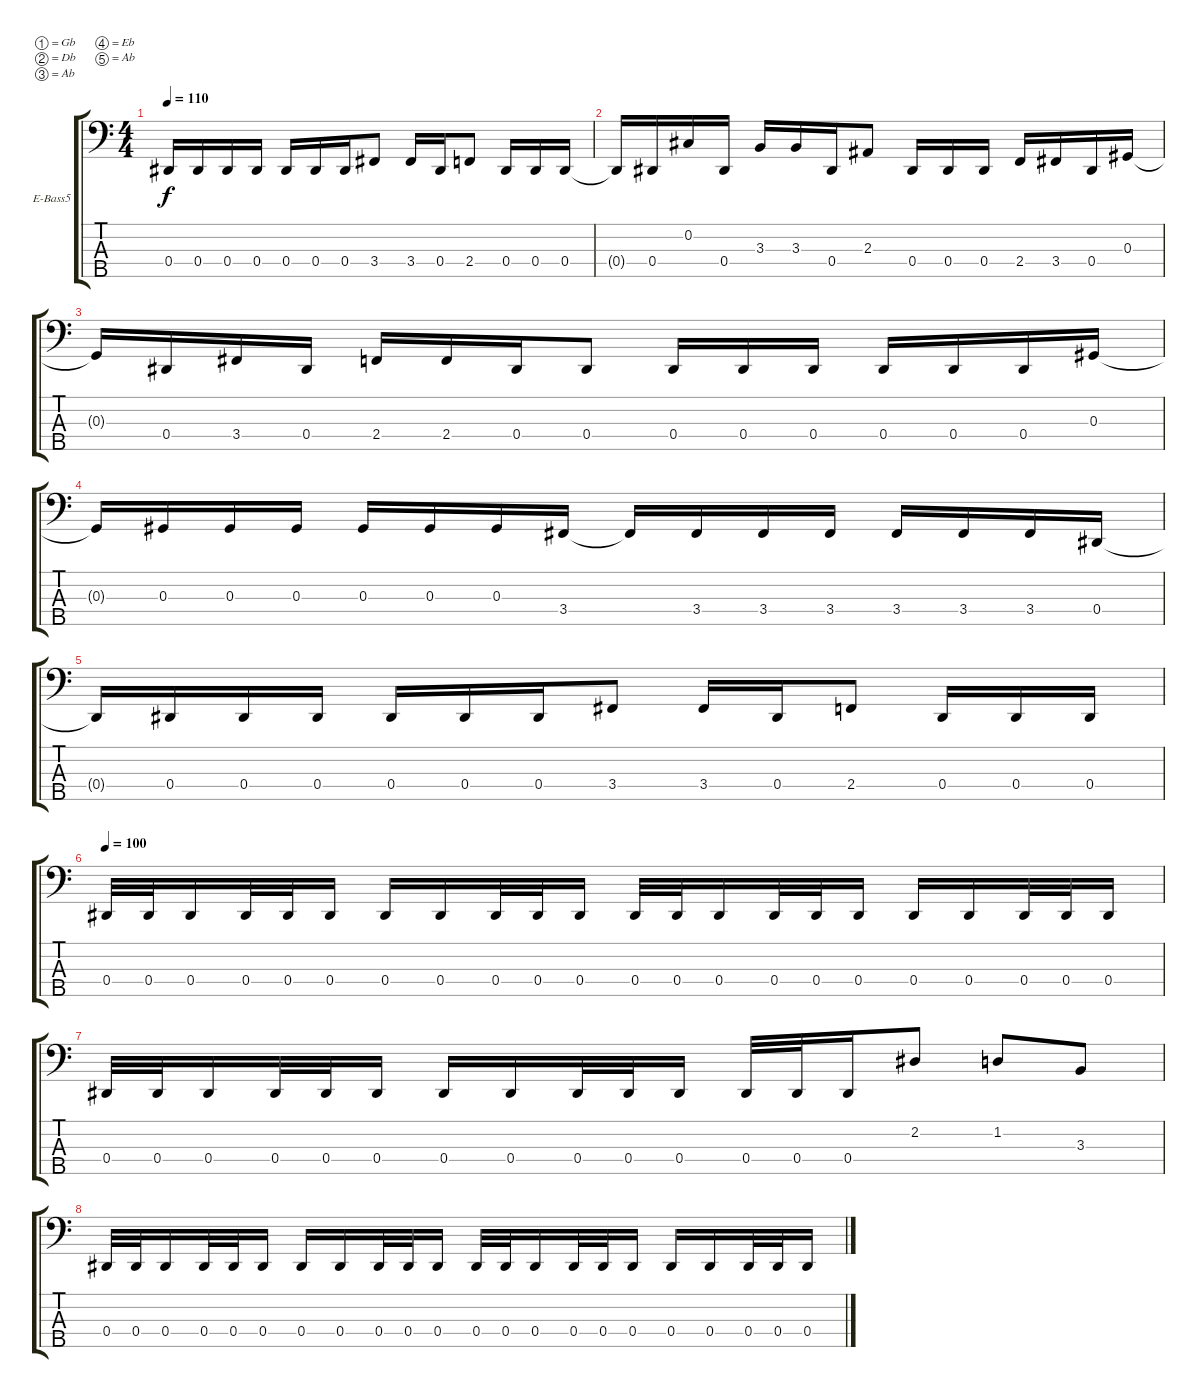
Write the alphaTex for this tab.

\defaultSystemsLayout 4
\bracketExtendMode groupsimilarinstruments
\firstSystemTrackNameOrientation horizontal
\otherSystemsTrackNameOrientation horizontal
\track ("Electric Bass" "E-Bass5") {instrument electricbassfinger}
\staff {score tabs}
\tuning (Gb2 Db2 Ab1 Eb1 Ab0)
\ts (4 4)
\tempo 110
\clef f4
\ks c
0.4{t}.16{dy f} 0.4.16 0.4.16 0.4.16 0.4.16 0.4.16 0.4.16 3.4.8 3.4.16 0.4.16 2.4.8 0.4.16 0.4.16 0.4.16 |
0.4{t}.16 0.4.16 0.2.16 0.4.16 3.3.16 3.3.16 0.4.16 2.3.8 0.4.16 0.4.16 0.4.16 2.4.16 3.4.16 0.4.16 0.3.16 |
0.3{t}.16 0.4.16 3.4.16 0.4.16 2.4.16 2.4.16 0.4.16 0.4.8 0.4.16 0.4.16 0.4.16 0.4.16 0.4.16 0.4.16 0.3.16 |
0.3{t}.16 0.3.16 0.3.16 0.3.16 0.3.16 0.3.16 0.3.16 3.4.16 3.4{t}.16 3.4.16 3.4.16 3.4.16 3.4.16 3.4.16 3.4.16 0.4.16 |
0.4{t}.16 0.4.16 0.4.16 0.4.16 0.4.16 0.4.16 0.4.16 3.4.8 3.4.16 0.4.16 2.4.8 0.4.16 0.4.16 0.4.16 |
\tempo 100
0.4.32 0.4.32 0.4.16 0.4.32 0.4.32 0.4.16 0.4.16 0.4.16 0.4.32 0.4.32 0.4.16 0.4.32 0.4.32 0.4.16 0.4.32 0.4.32 0.4.16 0.4.16 0.4.16 0.4.32 0.4.32 0.4.16 |
0.4.32 0.4.32 0.4.16 0.4.32 0.4.32 0.4.16 0.4.16 0.4.16 0.4.32 0.4.32 0.4.16 0.4.32 0.4.32 0.4.16 2.2.8 1.2.8 3.3.8 |
0.4.32 0.4.32 0.4.16 0.4.32 0.4.32 0.4.16 0.4.16 0.4.16 0.4.32 0.4.32 0.4.16 0.4.32 0.4.32 0.4.16 0.4.32 0.4.32 0.4.16 0.4.16 0.4.16 0.4.32 0.4.32 0.4.16
